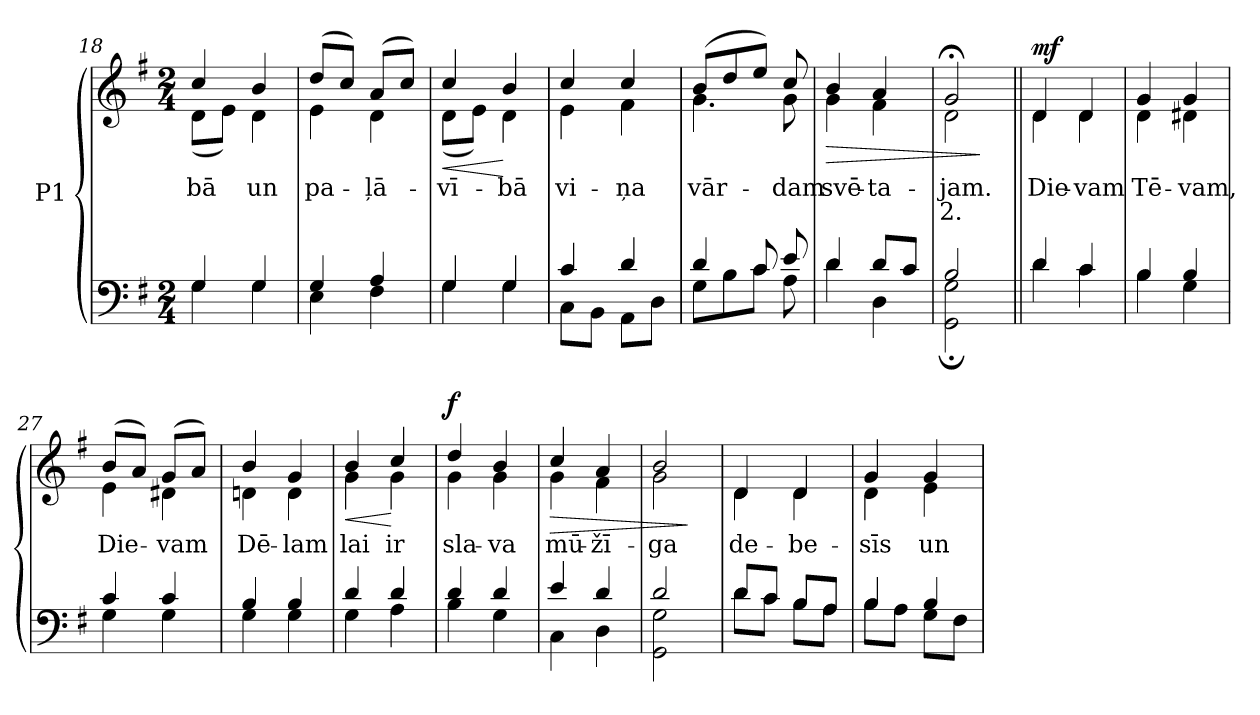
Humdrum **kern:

**kern	**kern	**text	**text	**dynam
*part1	*part1	*part1	*part1	*part1
*staff2	*staff1	*staff1	*staff1	*staff1/2
*I"P1	*	*	*	*
*clefF4	*clefG2	*	*	*
*k[f#]	*k[f#]	*	*	*
*G:	*G:	*	*	*
*M2/4	*M2/4	*	*	*
=18	=18	=18	=18	=18
*^	*	*	*	*
!	!	!	!LO:LY:b:color=#000000	!	!
*	*	*^	*	*	*
4Gi/	4Gi\	4cci/	(8di\L	-bā	.	.
.	.	.	8ei\J)	.	.	.
!	!	!	!	!LO:LY:b:color=#000000	!	!
4Gi/	4Gi\	4bi/	4di\	un	.	.
=19	=19	=19	=19	=19	=19	=19
!	!	!	!	!LO:LY:b:color=#000000	!	!
4Gi/	4Ei\	(8ddi/L	4ei\	pa-	.	.
.	.	8cci/J)	.	.	.	.
!	!	!	!	!LO:LY:b:color=#000000	!	!
4Ai/	4F#i\	(8ai/L	4di\	-ļā-	.	.
.	.	8cci/J)	.	.	.	.
=20	=20	=20	=20	=20	=20	=20
!	!	!	!	!LO:LY:b:color=#000000	!	!LO:HP:b
4Gi/	4Gi\	4cci/	(8di\L	-vī-	.	<
.	.	.	8ei\J)	.	.	.
!	!	!	!	!LO:LY:b:color=#000000	!	!
4Gi/	4Gi\	4bi/	4di\	-bā	.	[
!!LO:LB:g=z	!!
=21	=21	=21	=21	=21	=21	=21
!	!	!	!	!LO:LY:b:color=#000000	!	!
4ci/	8Ci\L	4cci/	4ei\	vi-	.	.
.	8BBi\J	.	.	.	.	.
!	!	!	!	!LO:LY:b:color=#000000	!	!
4di/	8AAi\L	4cci/	4f#i\	-ņa	.	.
.	8Di\J	.	.	.	.	.
=22	=22	=22	=22	=22	=22	=22
!	!	!	!	!LO:LY:b:color=#000000	!	!
4di/	8Gi\L	(8bi/L	4.gi\	vār-	.	.
.	8Bi\	8ddi/	.	.	.	.
8ci/	8ci\J	8eei/J)	.	.	.	.
!	!	!	!	!LO:LY:b:color=#000000	!	!
8ei/	8Ai\	8cci/	8gi\	-dam	.	.
=23	=23	=23	=23	=23	=23	=23
!	!	!	!	!LO:LY:b:color=#000000	!	!LO:HP:b
4di/	4di\	4bi/	4gi\	svē-	.	>
!	!	!	!	!LO:LY:b:color=#000000	!	!
8di/L	4Di\	4ai/	4f#i\	-ta-	.	.
8ci/J	.	.	.	.	.	.
=24	=24	=24	=24	=24	=24	=24
!	!	!	!	!LO:LY:b:color=#000000	!LO:LY:b:color=#000000	!
2Bi/	2GGi\; 2Gi;	2g;i/	2di\	-jam.	2.	.
*v	*v	*	*	*	*	*
*	*v	*v	*	*	*
.	.	.	.	]
=25||	=25||	=25||	=25||	=25||
*^	*	*	*	*
!	!	!	!LO:LY:b:color=#000000	!	!
*	*	*^	*	*	*
4di/	4di\	4di/	4di\	Die-	.	mf
!	!	!	!	!LO:LY:b:color=#000000	!	!
4ci/	4ci\	4di/	4di\	-vam	.	.
=26	=26	=26	=26	=26	=26	=26
!	!	!	!	!LO:LY:b:color=#000000	!	!
4Bi/	4Bi\	4gi/	4di\	Tē-	.	.
!	!	!	!	!LO:LY:b:color=#000000	!	!
4Bi/	4Gi\	4gi/	4d#Xi\	-vam,	.	.
=27	=27	=27	=27	=27	=27	=27
!	!	!	!	!LO:LY:b:color=#000000	!	!
4ci/	4Gi\	(8bi/L	4ei\	Die-	.	.
.	.	8ai/J)	.	.	.	.
!	!	!	!	!LO:LY:b:color=#000000	!	!
4ci/	4Gi\	(8gi/L	4d#Xi\	-vam	.	.
.	.	8ai/J)	.	.	.	.
=28	=28	=28	=28	=28	=28	=28
!	!	!	!	!LO:LY:b:color=#000000	!	!
4Bi/	4Gi\	4bi/	4dni\	Dē-	.	.
!	!	!	!	!LO:LY:b:color=#000000	!	!
4Bi/	4Gi\	4gi/	4di\	-lam	.	.
=29	=29	=29	=29	=29	=29	=29
!	!	!	!	!LO:LY:b:color=#000000	!	!LO:HP:b
4di/	4Gi\	4bi/	4gi\	lai	.	<
!	!	!	!	!LO:LY:b:color=#000000	!	!
4di/	4Ai\	4cci/	4gi\	ir	.	[
!!LO:LB:g=z	!!
=30	=30	=30	=30	=30	=30	=30
!	!	!	!	!LO:LY:b:color=#000000	!	!
4di/	4Bi\	4ddi/	4gi\	sla-	.	f
!	!	!	!	!LO:LY:b:color=#000000	!	!
4di/	4Gi\	4bi/	4gi\	-va	.	.
=31	=31	=31	=31	=31	=31	=31
!	!	!	!	!LO:LY:b:color=#000000	!	!LO:HP:b
4ei/	4Ci\	4cci/	4gi\	mū-	.	>
!	!	!	!	!LO:LY:b:color=#000000	!	!
4di/	4Di\	4ai/	4f#i\	-žī-	.	.
=32	=32	=32	=32	=32	=32	=32
!	!	!	!	!LO:LY:b:color=#000000	!	!
2di/	2GGi\ 2Gi	2bi/	2gi\	-ga	.	.
*v	*v	*	*	*	*	*
*	*v	*v	*	*	*
.	.	.	.	]
=33	=33	=33	=33	=33
*^	*	*	*	*
!	!	!	!LO:LY:b:color=#000000	!	!
*	*	*^	*	*	*
8di/L	8di\L	4di/	4di\	de-	.	.
8ci/J	8ci\J	.	.	.	.	.
!	!	!	!	!LO:LY:b:color=#000000	!	!
8Bi/L	8Bi\L	4di/	4di\	-be-	.	.
8Ai/J	8Ai\J	.	.	.	.	.
=34	=34	=34	=34	=34	=34	=34
!	!	!	!	!LO:LY:b:color=#000000	!	!
4Bi/	8Bi\L	4gi/	4di\	-sīs	.	.
.	8Ai\J	.	.	.	.	.
!	!	!	!	!LO:LY:b:color=#000000	!	!
4Bi/	8Gi\L	4gi/	4ei\	un	.	.
.	8F#i\J	.	.	.	.	.
*v	*v	*	*	*	*	*
*	*v	*v	*	*	*
=	=	=	=	=
*-	*-	*-	*-	*-
